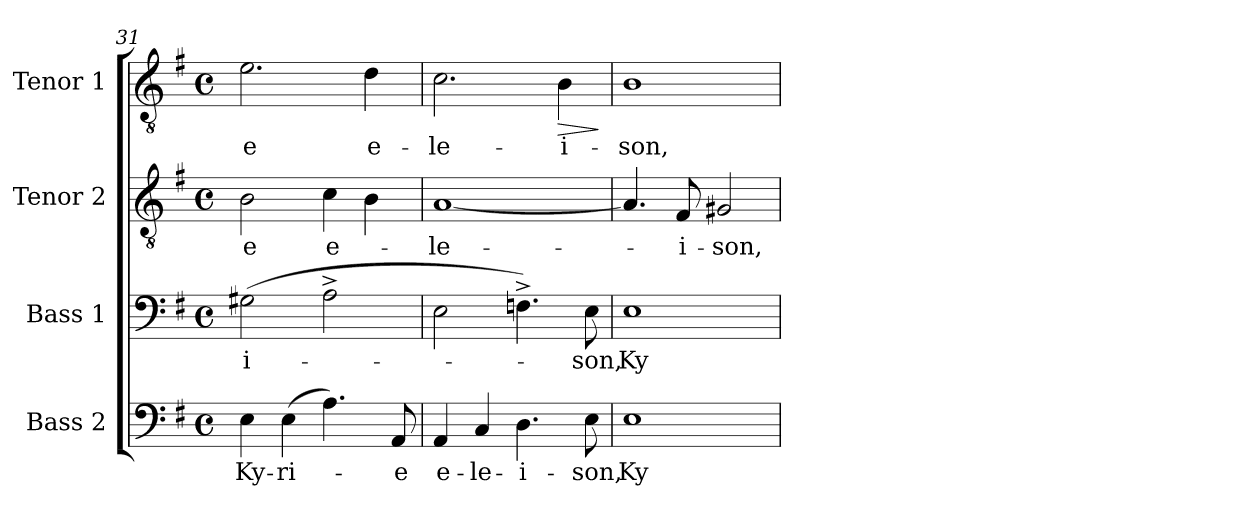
**kern	**text	**kern	**text	**kern	**text	**kern	**text	**dynam
*part4	*part4	*part3	*part3	*part2	*part2	*part1	*part1	*part1
*staff4	*staff4	*staff3	*staff3	*staff2	*staff2	*staff1	*staff1	*staff1
*I"Bass 2	*	*I"Bass 1	*	*I"Tenor 2	*	*I"Tenor 1	*	*
*I'B. 2	*	*I'B. 1	*	*I'T. 2	*	*I'T. 1	*	*
*clefF4	*	*clefF4	*	*clefGv2	*	*clefGv2	*	*
*k[f#]	*	*k[f#]	*	*k[f#]	*	*k[f#]	*	*
*G:	*	*G:	*	*G:	*	*G:	*	*
*M4/4	*	*M4/4	*	*M4/4	*	*M4/4	*	*
*met(c)	*	*met(c)	*	*met(c)	*	*met(c)	*	*
=31	=31	=31	=31	=31	=31	=31	=31	=31
!	!LO:LY:b	!	!LO:LY:b	!	!LO:LY:b	!	!LO:LY:b	!
4E\	Ky-	(>2G#X\	-i-	2B\	-e	2.e\	-e	.
!	!LO:LY:b	!	!	!	!	!	!	!
(>4E\	-ri-	.	.	.	.	.	.	.
!	!	!	!	!	!LO:LY:b	!	!	!
4.A\)	.	2A^>\	.	4c\	e-	.	.	.
!	!	!	!	!	!	!	!LO:LY:b	!
.	.	.	.	4B\	.	4d\	e-	.
!	!LO:LY:b	!	!	!	!	!	!	!
8AA/	-e	.	.	.	.	.	.	.
=32	=32	=32	=32	=32	=32	=32	=32	=32
!	!LO:LY:b	!	!	!	!LO:LY:b	!	!LO:LY:b	!
4AA/	e-	2E\	.	[1A	-le-	2.c\	-le-	.
!	!LO:LY:b	!	!	!	!	!	!	!
4C/	-le-	.	.	.	.	.	.	.
!	!LO:LY:b	!	!	!	!	!	!	!
4.D\	-i-	4.Fn^>\)	.	.	.	.	.	.
!	!	!	!	!	!	!	!LO:LY:b	!LO:HP:b
.	.	.	.	.	.	4B\	-i-	>
!	!LO:LY:b	!	!LO:LY:b	!	!	!	!	!
8E\	-son,	8E\	-son,	.	.	.	.	.
.	.	.	.	.	.	.	.	]
!!LO:LB:g=z
=33	=33	=33	=33	=33	=33	=33	=33	=33
!	!LO:LY:b	!	!LO:LY:b	!	!	!	!LO:LY:b	!
1E	Ky-	1E	Ky-	4.A/]	.	1B	-son,	.
!	!	!	!	!	!LO:LY:b	!	!	!
.	.	.	.	8F#/	-i-	.	.	.
!	!	!	!	!	!LO:LY:b	!	!	!
.	.	.	.	2G#X/	-son,	.	.	.
=	=	=	=	=	=	=	=	=
*-	*-	*-	*-	*-	*-	*-	*-	*-
